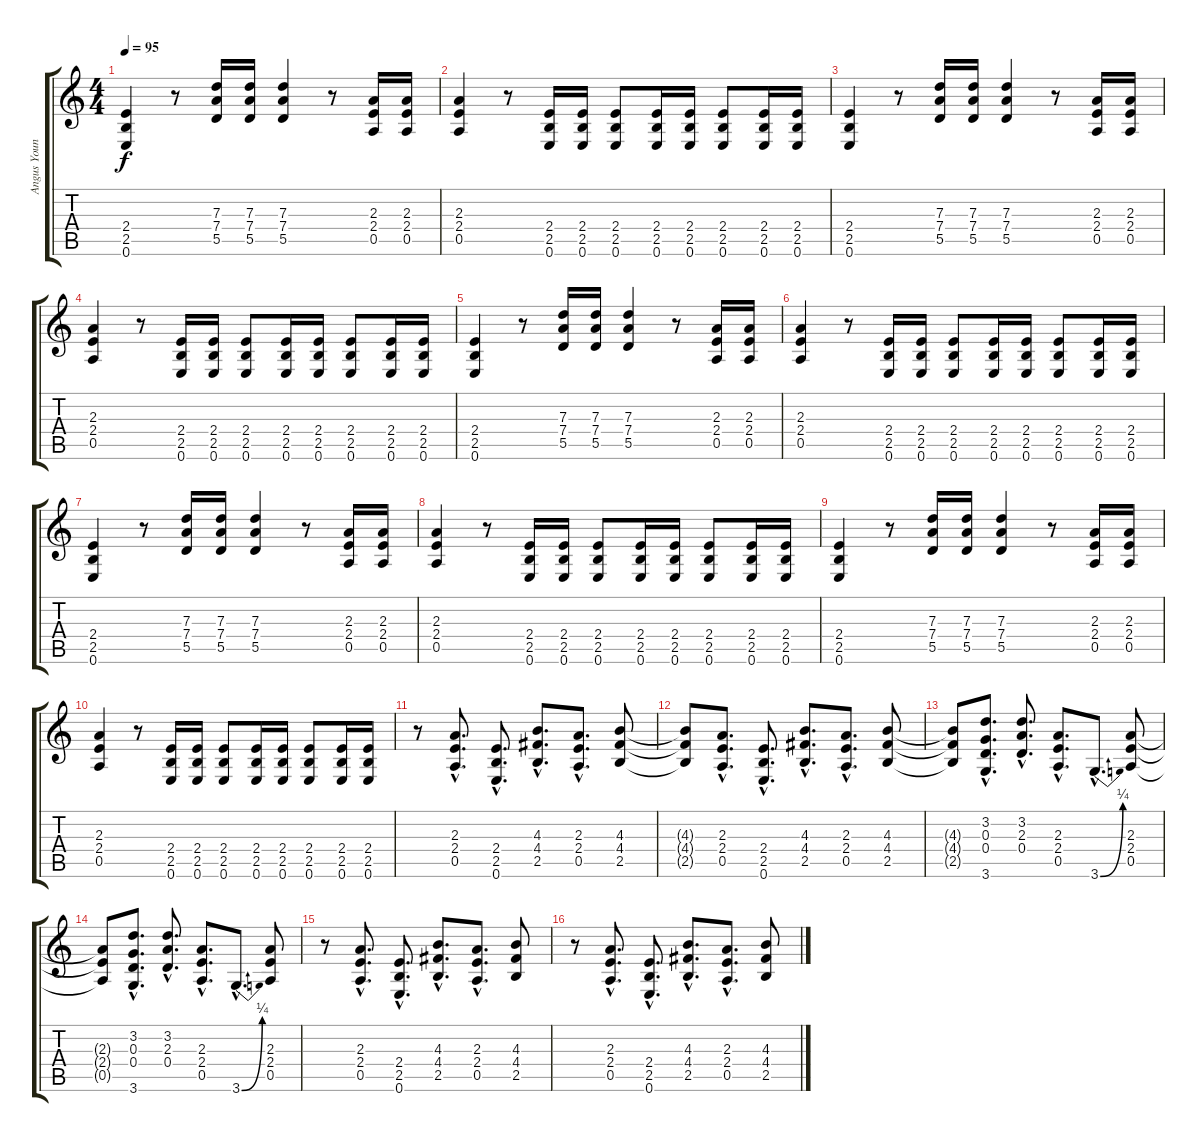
\track ("Angus Young" "Angus Youn") {instrument overdrivenguitar}
\staff {score tabs}
\tuning (E4 B3 G3 D3 A2 E2) {hide}
\ts (4 4)
\tempo 95
\clef g2
\ks c
(2.4 2.5 0.6).4{dy f} r.8 (7.3 7.4 5.5).16 (7.3 7.4 5.5).16 (7.3 7.4 5.5).4 r.8 (2.3 2.4 0.5).16 (2.3 2.4 0.5).16 |
(2.3 2.4 0.5).4 r.8 (2.4 2.5 0.6).16 (2.4 2.5 0.6).16 (2.4 2.5 0.6).8 (2.4 2.5 0.6).16 (2.4 2.5 0.6).16 (2.4 2.5 0.6).8 (2.4 2.5 0.6).16 (2.4 2.5 0.6).16 |
(2.4 2.5 0.6).4 r.8 (7.3 7.4 5.5).16 (7.3 7.4 5.5).16 (7.3 7.4 5.5).4 r.8 (2.3 2.4 0.5).16 (2.3 2.4 0.5).16 |
(2.3 2.4 0.5).4 r.8 (2.4 2.5 0.6).16 (2.4 2.5 0.6).16 (2.4 2.5 0.6).8 (2.4 2.5 0.6).16 (2.4 2.5 0.6).16 (2.4 2.5 0.6).8 (2.4 2.5 0.6).16 (2.4 2.5 0.6).16 |
(2.4 2.5 0.6).4 r.8 (7.3 7.4 5.5).16 (7.3 7.4 5.5).16 (7.3 7.4 5.5).4 r.8 (2.3 2.4 0.5).16 (2.3 2.4 0.5).16 |
(2.3 2.4 0.5).4 r.8 (2.4 2.5 0.6).16 (2.4 2.5 0.6).16 (2.4 2.5 0.6).8 (2.4 2.5 0.6).16 (2.4 2.5 0.6).16 (2.4 2.5 0.6).8 (2.4 2.5 0.6).16 (2.4 2.5 0.6).16 |
(2.4 2.5 0.6).4 r.8 (7.3 7.4 5.5).16 (7.3 7.4 5.5).16 (7.3 7.4 5.5).4 r.8 (2.3 2.4 0.5).16 (2.3 2.4 0.5).16 |
(2.3 2.4 0.5).4 r.8 (2.4 2.5 0.6).16 (2.4 2.5 0.6).16 (2.4 2.5 0.6).8 (2.4 2.5 0.6).16 (2.4 2.5 0.6).16 (2.4 2.5 0.6).8 (2.4 2.5 0.6).16 (2.4 2.5 0.6).16 |
(2.4 2.5 0.6).4 r.8 (7.3 7.4 5.5).16 (7.3 7.4 5.5).16 (7.3 7.4 5.5).4 r.8 (2.3 2.4 0.5).16 (2.3 2.4 0.5).16 |
(2.3 2.4 0.5).4 r.8 (2.4 2.5 0.6).16 (2.4 2.5 0.6).16 (2.4 2.5 0.6).8 (2.4 2.5 0.6).16 (2.4 2.5 0.6).16 (2.4 2.5 0.6).8 (2.4 2.5 0.6).16 (2.4 2.5 0.6).16 |
r.8 (2.3{hac} 2.4{hac} 0.5{hac}).8{d} (2.4{hac} 2.5{hac} 0.6{hac}).8{d} (4.3{hac} 4.4{hac} 2.5{hac}).8{d} (2.3{hac} 2.4{hac} 0.5{hac}).8{d} (4.3 4.4 2.5).8 |
(4.3{t} 4.4{t} 2.5{t}).8 (2.3{hac} 2.4{hac} 0.5{hac}).8{d} (2.4{hac} 2.5{hac} 0.6{hac}).8{d} (4.3{hac} 4.4{hac} 2.5{hac}).8{d} (2.3{hac} 2.4{hac} 0.5{hac}).8{d} (4.3 4.4 2.5).8 |
(4.3{t} 4.4{t} 2.5{t}).8 (3.2{hac} 0.3{hac} 0.4{hac} 3.6{hac}).8{d} (3.2{hac} 2.3{hac} 0.4{hac}).8{d} (2.3{hac} 2.4{hac} 0.5{hac}).8{d} 3.6{be (bend 0 0 60 1) hac}.8{d} (2.3 2.4 0.5).8 |
(2.3{t} 2.4{t} 0.5{t}).8 (3.2{hac} 0.3{hac} 0.4{hac} 3.6{hac}).8{d} (3.2{hac} 2.3{hac} 0.4{hac}).8{d} (2.3{hac} 2.4{hac} 0.5{hac}).8{d} 3.6{be (bend 0 0 60 1) hac}.8{d} (2.3 2.4 0.5).8 |
r.8 (2.3{hac} 2.4{hac} 0.5{hac}).8{d} (2.4{hac} 2.5{hac} 0.6{hac}).8{d} (4.3{hac} 4.4{hac} 2.5{hac}).8{d} (2.3{hac} 2.4{hac} 0.5{hac}).8{d} (4.3 4.4 2.5).8 |
r.8 (2.3{hac} 2.4{hac} 0.5{hac}).8{d} (2.4{hac} 2.5{hac} 0.6{hac}).8{d} (4.3{hac} 4.4{hac} 2.5{hac}).8{d} (2.3{hac} 2.4{hac} 0.5{hac}).8{d} (4.3 4.4 2.5).8
